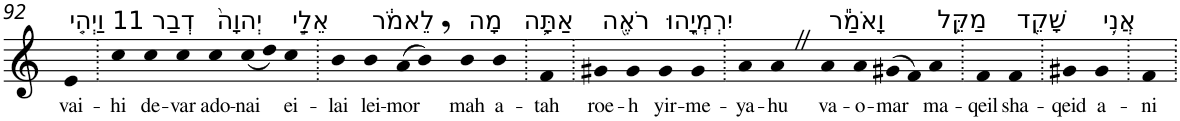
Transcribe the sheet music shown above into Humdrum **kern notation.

**kern	**text
*part1	*part1
*staff1	*staff1
*I"Piano	*
*I'Pno	*
!!LO:PB:g=z
*clefG2	*
*k[]	*
=92	=92
!LO:TX:a:t=11 וַיְהִ֤י	!
!	!LO:LY:b
4e	vai-
=93.	=93.
!	!LO:LY:b
4cc	-hi
!LO:TX:a:t=דְבַר	!
!	!LO:LY:b
4cc	de-
!	!LO:LY:b
4cc	-var
!LO:TX:a:t=יְהוָה֙	!
!	!LO:LY:b
4cc	ado-
!	!LO:LY:b
(<8cc	-nai
8dd)	.
!LO:TX:a:t=אֵלַ֣י	!
!	!LO:LY:b
4cc	ei-
=94.	=94.
!	!LO:LY:b
4b	-lai
!LO:TX:a:t=לֵאמֹ֔ר	!
!	!LO:LY:b
4b	lei-
!	!LO:LY:b
(>8a	-mor
8b,)	.
!LO:TX:a:t=מָה	!
!	!LO:LY:b
4b	mah
!LO:TX:a:t=אַתָּ֥ה	!
!	!LO:LY:b
4b	a-
=95.	=95.
!	!LO:LY:b
4f	-tah
=96.	=96.
!LO:TX:a:t=רֹאֶ֖ה	!
!	!LO:LY:b
4g#X	roe-
!	!LO:LY:b
4g#	-h
!LO:TX:a:t=יִרְמְיָ֑הוּ	!
!	!LO:LY:b
4g#	yir-
!	!LO:LY:b
4g#	-me-
=97.	=97.
!	!LO:LY:b
4a	-ya-
!	!LO:LY:b
4aZ	-hu
!LO:TX:a:t=וָאֹמַ֕ר	!
!	!LO:LY:b
4a	va-
!	!LO:LY:b
4a	-o-
!	!LO:LY:b
(>8g#X	-mar
8f)	.
!LO:TX:a:t=מַקֵּ֥ל	!
!	!LO:LY:b
4a	ma-
=98.	=98.
!	!LO:LY:b
4f	-qeil
!LO:TX:a:t=שָׁקֵ֖ד	!
!	!LO:LY:b
4f	sha-
=99.	=99.
!	!LO:LY:b
4g#X	-qeid
!LO:TX:a:t=אֲנִ֥י	!
!	!LO:LY:b
4g#	a-
=100.	=100.
!	!LO:LY:b
4f	-ni
=.	=.
*-	*-
